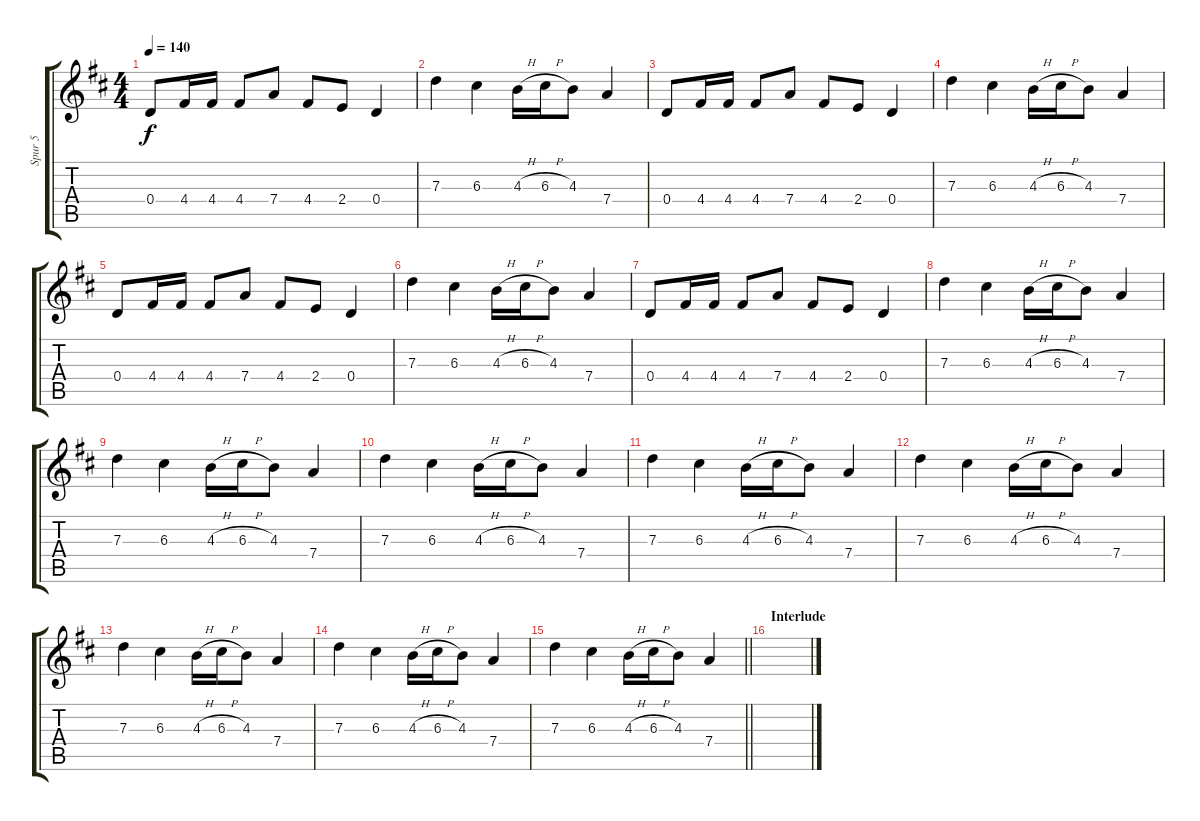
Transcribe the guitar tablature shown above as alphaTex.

\track ("Spur 5" "Spur 5") {instrument overdrivenguitar}
\staff {score tabs}
\tuning (E4 B3 G3 D3 A2 E2) {hide}
\ts (4 4)
\tempo 140
\clef g2
\ks d
0.4.8{dy f} 4.4.16 4.4.16 4.4.8 7.4.8 4.4.8 2.4.8 0.4.4 |
7.3.4 6.3.4 4.3{h}.16 6.3{h}.16 4.3.8 7.4.4 |
0.4.8 4.4.16 4.4.16 4.4.8 7.4.8 4.4.8 2.4.8 0.4.4 |
7.3.4 6.3.4 4.3{h}.16 6.3{h}.16 4.3.8 7.4.4 |
0.4.8 4.4.16 4.4.16 4.4.8 7.4.8 4.4.8 2.4.8 0.4.4 |
7.3.4 6.3.4 4.3{h}.16 6.3{h}.16 4.3.8 7.4.4 |
0.4.8 4.4.16 4.4.16 4.4.8 7.4.8 4.4.8 2.4.8 0.4.4 |
7.3.4 6.3.4 4.3{h}.16 6.3{h}.16 4.3.8 7.4.4 |
7.3.4 6.3.4 4.3{h}.16 6.3{h}.16 4.3.8 7.4.4 |
7.3.4 6.3.4 4.3{h}.16 6.3{h}.16 4.3.8 7.4.4 |
7.3.4 6.3.4 4.3{h}.16 6.3{h}.16 4.3.8 7.4.4 |
7.3.4 6.3.4 4.3{h}.16 6.3{h}.16 4.3.8 7.4.4 |
7.3.4 6.3.4 4.3{h}.16 6.3{h}.16 4.3.8 7.4.4 |
7.3.4 6.3.4 4.3{h}.16 6.3{h}.16 4.3.8 7.4.4 |
\barLineRight lightlight
7.3.4 6.3.4 4.3{h}.16 6.3{h}.16 4.3.8 7.4.4 |
\section ("" "Interlude")
